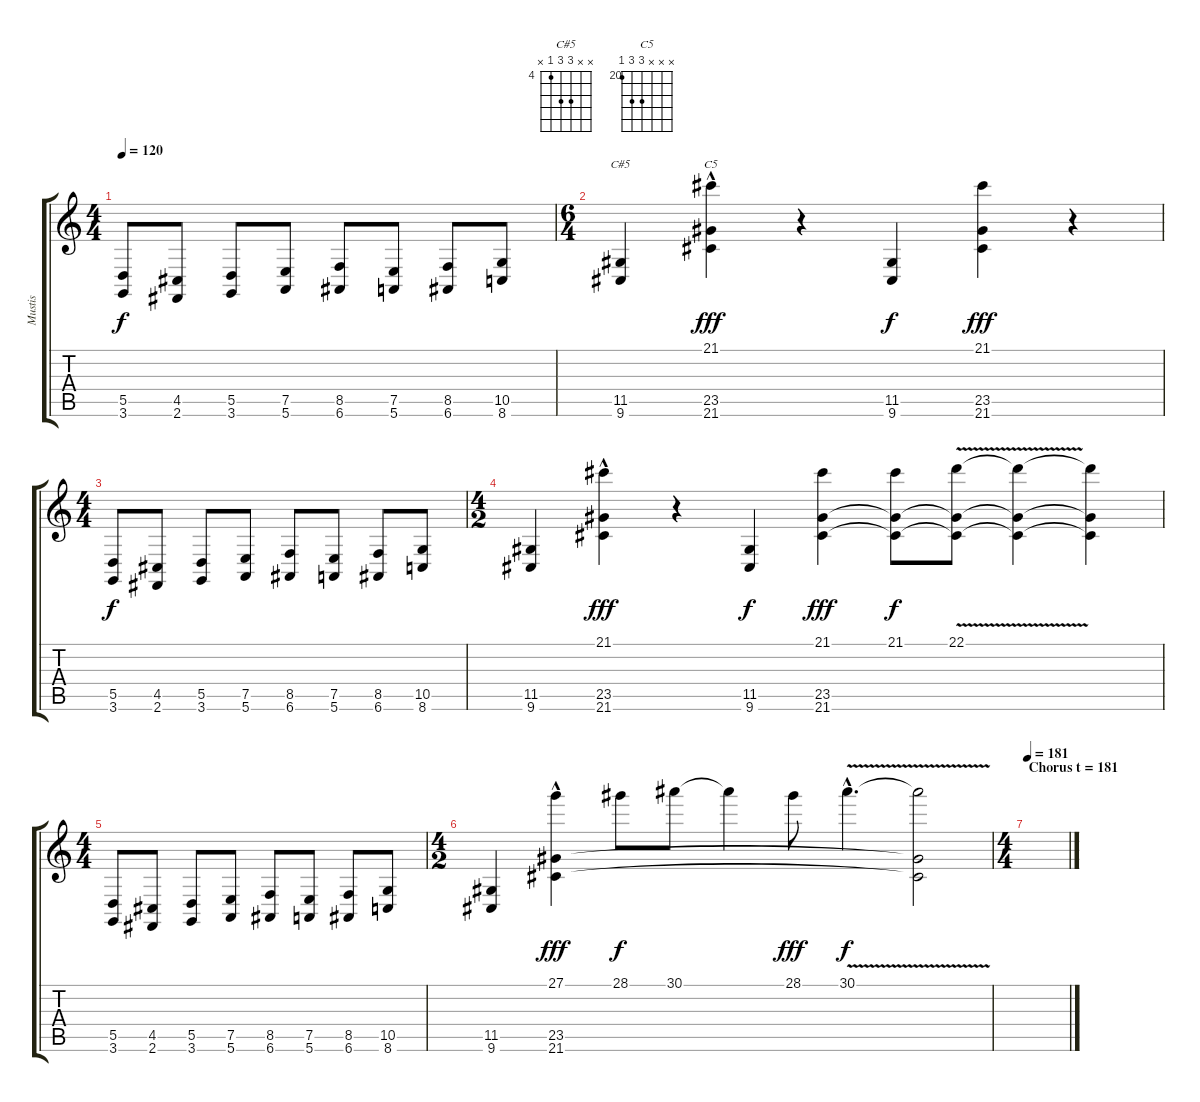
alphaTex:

\track ("Mustis" "Mustis") {instrument stringensemble1}
\staff {score tabs}
\tuning (E4 B3 G3 D3 A2 E2) {hide}
\chord ("C#5" x x 6 6 4 x) {firstfret 4}
\chord ("C5" x x x 22 22 20) {firstfret 20}
\ts (4 4)
\tempo 120
\clef g2
\ks c
(5.5 3.6).8{dy f} (4.5 2.6).8 (5.5 3.6).8 (7.5 5.6).8 (8.5 6.6).8 (7.5 5.6).8 (8.5 6.6).8 (10.5 8.6).8 |
\ts (6 4)
(11.5 9.6).4{ch "C#5"} (21.1 23.5 21.6{hac}).4{ch "C5" dy fff} r.4 (11.5 9.6).4{dy f} (21.1 23.5 21.6).4{dy fff} r.4 |
\ts (4 4)
(5.5 3.6).8{dy f} (4.5 2.6).8 (5.5 3.6).8 (7.5 5.6).8 (8.5 6.6).8 (7.5 5.6).8 (8.5 6.6).8 (10.5 8.6).8 |
\ts (4 2)
(11.5 9.6).4 (21.1 23.5 21.6{hac}).4{dy fff} r.4 (11.5 9.6).4{dy f} (21.1 23.5 21.6).4{dy fff} (21.1 23.5{t} 21.6{t}).8{dy f} (22.1{v} 23.5{t} 21.6{t}).8 (22.1{t} 23.5{t} 21.6{t}).4 (22.1{t} 23.5{t} 21.6{t}).4 |
\ts (4 4)
(5.5 3.6).8 (4.5 2.6).8 (5.5 3.6).8 (7.5 5.6).8 (8.5 6.6).8 (7.5 5.6).8 (8.5 6.6).8 (10.5 8.6).8 |
\ts (4 2)
(11.5 9.6).4 (27.1 23.5 21.6{hac}).4{dy fff} 28.1.8{dy f} 30.1.8 30.1{t}.4 28.1.8{dy fff} 30.1{v hac}.4{d dy f} (30.1{t} 23.5{t} 21.6{t}).2 |
\ts (4 4)
\section ("" "Chorus t = 181")
\tempo 181
